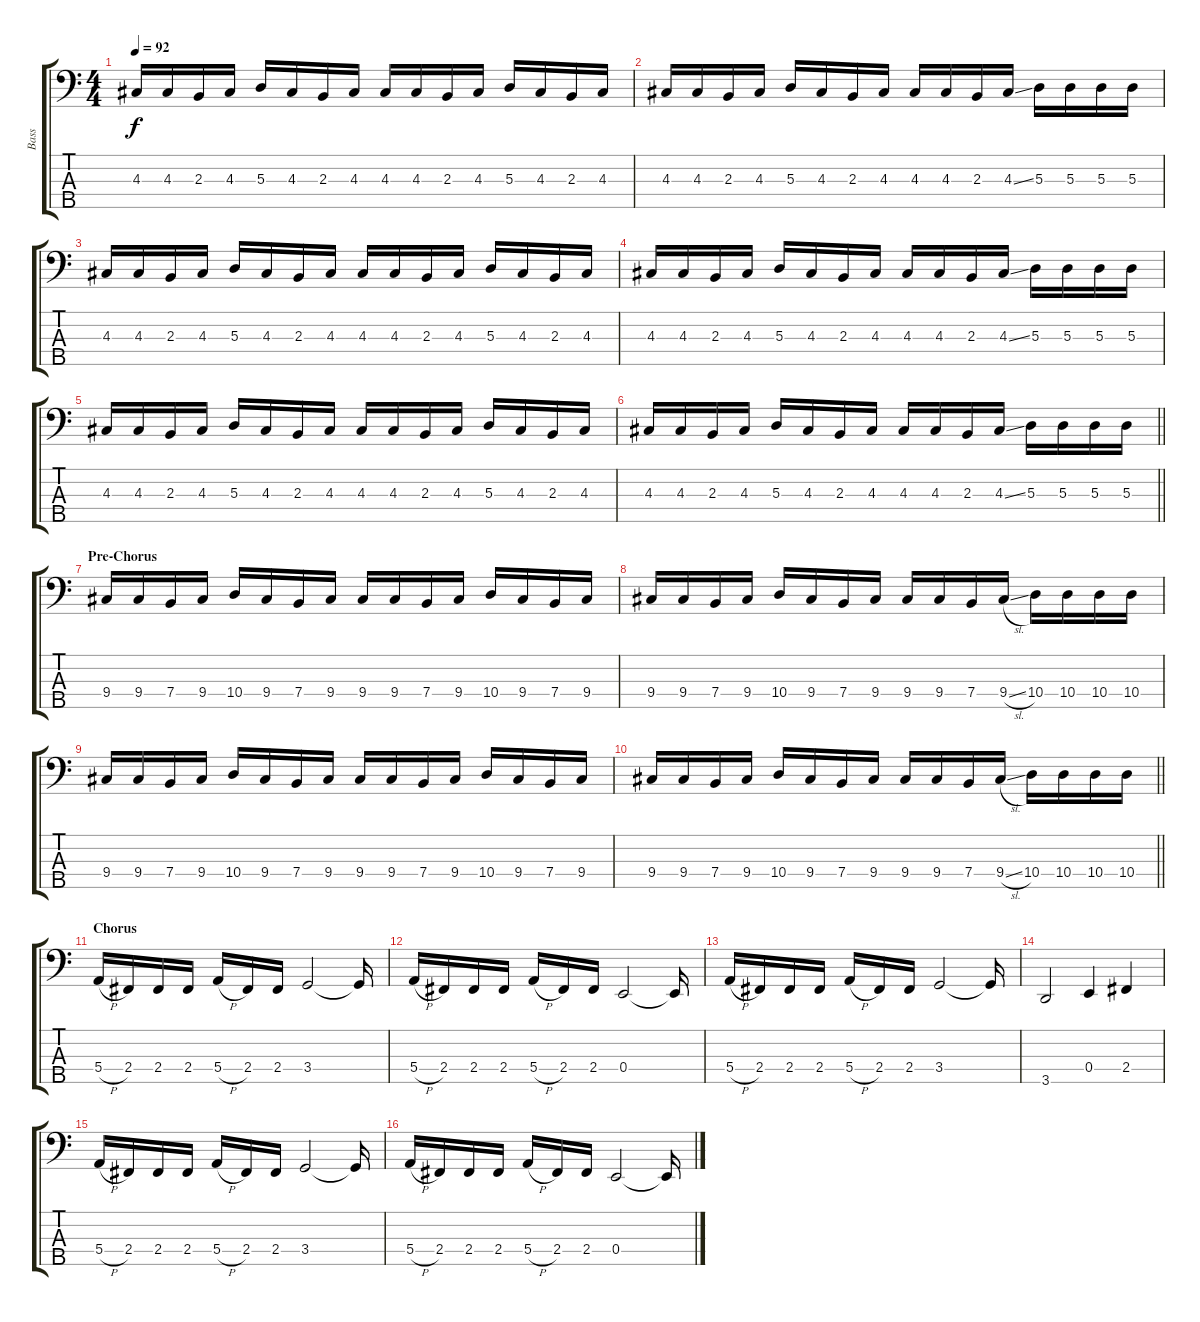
\track ("Bass" "Bass") {instrument electricbassfinger}
\staff {score tabs}
\tuning (G2 D2 A1 E1 B0) {hide}
\ts (4 4)
\tempo 92
\clef f4
\ks c
4.3.16{dy f} 4.3.16 2.3.16 4.3.16 5.3.16 4.3.16 2.3.16 4.3.16 4.3.16 4.3.16 2.3.16 4.3.16 5.3.16 4.3.16 2.3.16 4.3.16 |
4.3.16 4.3.16 2.3.16 4.3.16 5.3.16 4.3.16 2.3.16 4.3.16 4.3.16 4.3.16 2.3.16 4.3{ss}.16 5.3.16 5.3.16 5.3.16 5.3.16 |
4.3.16 4.3.16 2.3.16 4.3.16 5.3.16 4.3.16 2.3.16 4.3.16 4.3.16 4.3.16 2.3.16 4.3.16 5.3.16 4.3.16 2.3.16 4.3.16 |
4.3.16 4.3.16 2.3.16 4.3.16 5.3.16 4.3.16 2.3.16 4.3.16 4.3.16 4.3.16 2.3.16 4.3{ss}.16 5.3.16 5.3.16 5.3.16 5.3.16 |
4.3.16 4.3.16 2.3.16 4.3.16 5.3.16 4.3.16 2.3.16 4.3.16 4.3.16 4.3.16 2.3.16 4.3.16 5.3.16 4.3.16 2.3.16 4.3.16 |
\barLineRight lightlight
4.3.16 4.3.16 2.3.16 4.3.16 5.3.16 4.3.16 2.3.16 4.3.16 4.3.16 4.3.16 2.3.16 4.3{ss}.16 5.3.16 5.3.16 5.3.16 5.3.16 |
\section ("" "Pre-Chorus")
9.4.16 9.4.16 7.4.16 9.4.16 10.4.16 9.4.16 7.4.16 9.4.16 9.4.16 9.4.16 7.4.16 9.4.16 10.4.16 9.4.16 7.4.16 9.4.16 |
9.4.16 9.4.16 7.4.16 9.4.16 10.4.16 9.4.16 7.4.16 9.4.16 9.4.16 9.4.16 7.4.16 9.4{sl}.16 10.4.16 10.4.16 10.4.16 10.4.16 |
9.4.16 9.4.16 7.4.16 9.4.16 10.4.16 9.4.16 7.4.16 9.4.16 9.4.16 9.4.16 7.4.16 9.4.16 10.4.16 9.4.16 7.4.16 9.4.16 |
\barLineRight lightlight
9.4.16 9.4.16 7.4.16 9.4.16 10.4.16 9.4.16 7.4.16 9.4.16 9.4.16 9.4.16 7.4.16 9.4{sl}.16 10.4.16 10.4.16 10.4.16 10.4.16 |
\section ("" "Chorus")
5.4{h}.16 2.4.16 2.4.16 2.4.16 5.4{h}.16 2.4.16 2.4.16 3.4.2 3.4{t}.16 |
5.4{h}.16 2.4.16 2.4.16 2.4.16 5.4{h}.16 2.4.16 2.4.16 0.4.2 0.4{t}.16 |
5.4{h}.16 2.4.16 2.4.16 2.4.16 5.4{h}.16 2.4.16 2.4.16 3.4.2 3.4{t}.16 |
3.5.2 0.4.4 2.4.4 |
5.4{h}.16 2.4.16 2.4.16 2.4.16 5.4{h}.16 2.4.16 2.4.16 3.4.2 3.4{t}.16 |
5.4{h}.16 2.4.16 2.4.16 2.4.16 5.4{h}.16 2.4.16 2.4.16 0.4.2 0.4{t}.16
